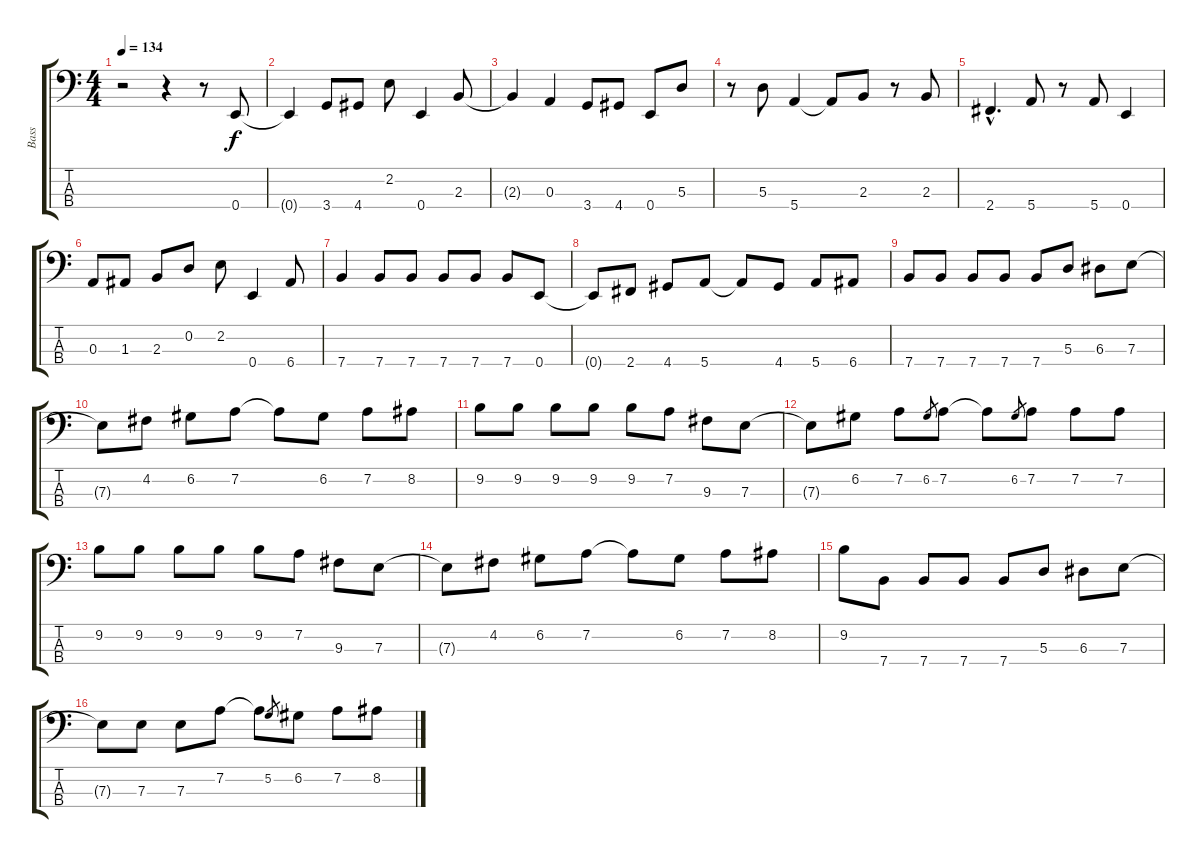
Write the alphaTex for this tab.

\track (" Bass" " Bass") {instrument electricbassfinger}
\staff {score tabs}
\tuning (G2 D2 A1 E1) {hide}
\ts (4 4)
\tempo 134
\clef f4
\ks c
r.2{dy f} r.4 r.8 0.4.8 |
0.4{t}.4 3.4.8 4.4.8 2.2.8 0.4.4 2.3.8 |
2.3{t}.4 0.3.4 3.4.8 4.4.8 0.4.8 5.3.8 |
r.8 5.3.8 5.4.4 5.4{t}.8 2.3.8 r.8 2.3.8 |
2.4{hac}.4{d} 5.4.8 r.8 5.4.8 0.4.4 |
0.3.8 1.3.8 2.3.8 0.2.8 2.2.8 0.4.4 6.4.8 |
7.4.4 7.4.8 7.4.8 7.4.8 7.4.8 7.4.8 0.4.8 |
0.4{t}.8 2.4.8 4.4.8 5.4.8 5.4{t}.8 4.4.8 5.4.8 6.4.8 |
7.4.8 7.4.8 7.4.8 7.4.8 7.4.8 5.3.8 6.3.8 7.3.8 |
7.3{t}.8 4.2.8 6.2.8 7.2.8 7.2{t}.8 6.2.8 7.2.8 8.2.8 |
9.2.8 9.2.8 9.2.8 9.2.8 9.2.8 7.2.8 9.3.8 7.3.8 |
7.3{t}.8 6.2.8 7.2.8 6.2.8{gr} 7.2.8 7.2{t}.8 6.2.8{gr} 7.2.8 7.2.8 7.2.8 |
9.2.8 9.2.8 9.2.8 9.2.8 9.2.8 7.2.8 9.3.8 7.3.8 |
7.3{t}.8 4.2.8 6.2.8 7.2.8 7.2{t}.8 6.2.8 7.2.8 8.2.8 |
9.2.8 7.4.8 7.4.8 7.4.8 7.4.8 5.3.8 6.3.8 7.3.8 |
7.3{t}.8 7.3.8 7.3.8 7.2.8 7.2{t}.8 5.2.8{gr} 6.2.8 7.2.8 8.2.8
